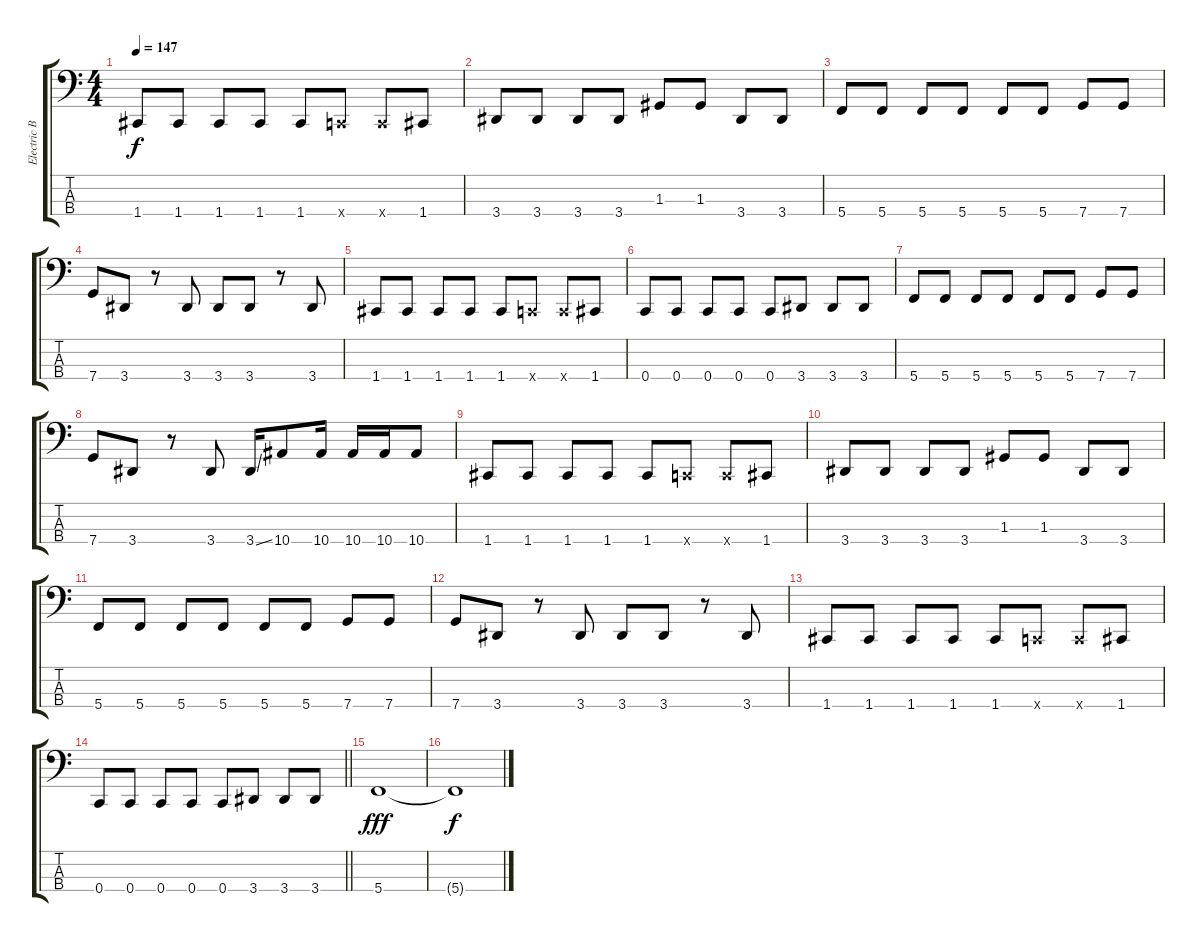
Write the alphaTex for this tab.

\track ("Electric Bass [Moyer]" "Electric B") {instrument electricbassfinger}
\staff {score tabs}
\tuning (G2 C2 G1 C1) {hide}
\ts (4 4)
\tempo 147
\clef f4
\ks c
1.4.8{dy f} 1.4.8 1.4.8 1.4.8 1.4.8 0.4{x}.8 0.4{x}.8 1.4.8 |
3.4.8 3.4.8 3.4.8 3.4.8 1.3.8 1.3.8 3.4.8 3.4.8 |
5.4.8 5.4.8 5.4.8 5.4.8 5.4.8 5.4.8 7.4.8 7.4.8 |
7.4.8 3.4.8 r.8 3.4.8 3.4.8 3.4.8 r.8 3.4.8 |
1.4.8 1.4.8 1.4.8 1.4.8 1.4.8 0.4{x}.8 0.4{x}.8 1.4.8 |
0.4.8 0.4.8 0.4.8 0.4.8 0.4.8 3.4.8 3.4.8 3.4.8 |
5.4.8 5.4.8 5.4.8 5.4.8 5.4.8 5.4.8 7.4.8 7.4.8 |
7.4.8 3.4.8 r.8 3.4.8 3.4{ss}.16 10.4.8 10.4.16 10.4.16 10.4.16 10.4.8 |
1.4.8 1.4.8 1.4.8 1.4.8 1.4.8 0.4{x}.8 0.4{x}.8 1.4.8 |
3.4.8 3.4.8 3.4.8 3.4.8 1.3.8 1.3.8 3.4.8 3.4.8 |
5.4.8 5.4.8 5.4.8 5.4.8 5.4.8 5.4.8 7.4.8 7.4.8 |
7.4.8 3.4.8 r.8 3.4.8 3.4.8 3.4.8 r.8 3.4.8 |
1.4.8 1.4.8 1.4.8 1.4.8 1.4.8 0.4{x}.8 0.4{x}.8 1.4.8 |
\barLineRight lightlight
0.4.8 0.4.8 0.4.8 0.4.8 0.4.8 3.4.8 3.4.8 3.4.8 |
5.4.1{dy fff} |
5.4{t}.1{dy f}
